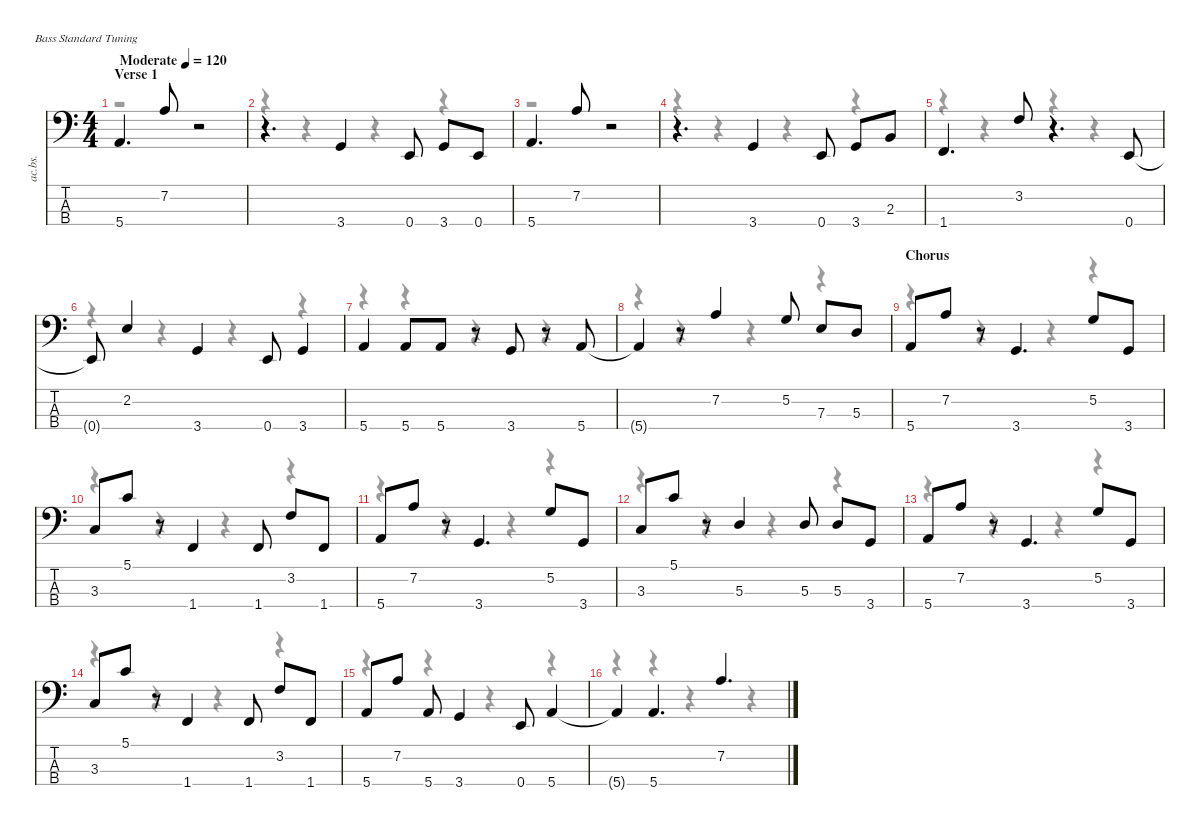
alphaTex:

\defaultSystemsLayout 4
\hideDynamics
\bracketExtendMode nobrackets
\track ("Bass" "ac.bs.") {instrument acousticbass}
\staff {score tabs}
\tuning (G2 D2 A1 E1)
\voice
\ts (4 4)
\beaming (8 2 2 2 2)
\section ("" "Verse 1")
\tempo (120 "Moderate")
\clef f4
\ks c
5.4.4{d dy ff instrument acousticbass} 7.2.8 r.2 |
r.4{d} 3.4.4 0.4.8 3.4.8 0.4.8 |
5.4.4{d} 7.2.8 r.2 |
r.4{d} 3.4.4 0.4.8 3.4.8 2.3.8 |
1.4.4{d} 3.2.8 r.4{d} 0.4.8 |
0.4{t}.8 2.2.4 3.4.4 0.4.8 3.4.4 |
5.4.4 5.4.8 5.4.8 r.8 3.4.8 r.8 5.4.8 |
5.4{t}.4 r.8 7.2.4 5.2.8 7.3.8 5.3.8 |
\section ("" "Chorus")
5.4.8 7.2.8 r.8 3.4.4{d} 5.2.8 3.4.8 |
3.3.8 5.1.8 r.8 1.4.4 1.4.8 3.2.8 1.4.8 |
5.4.8 7.2.8 r.8 3.4.4{d} 5.2.8 3.4.8 |
3.3.8 5.1.8 r.8 5.3.4 5.3.8 5.3.8 3.4.8 |
5.4.8 7.2.8 r.8 3.4.4{d} 5.2.8 3.4.8 |
3.3.8 5.1.8 r.8 1.4.4 1.4.8 3.2.8 1.4.8 |
5.4.8 7.2.8 5.4.8 3.4.4 0.4.8 5.4.4 |
5.4{t}.4 5.4.4{d} 7.2.4{d}
\voice
\clef f4
\ottava regular
\simile none
\ks c
r.1{dy mf} |
r.4 r.4 r.4 r.4 |
r.1 |
r.4 r.4 r.4 r.4 |
r.4 r.4 r.4 r.4 |
r.4 r.4 r.4 r.4 |
r.4 r.4 r.4 r.4 |
r.4 r.4 r.4 r.4 |
r.4 r.4 r.4 r.4 |
r.4 r.4 r.4 r.4 |
r.4 r.4 r.4 r.4 |
r.4 r.4 r.4 r.4 |
r.4 r.4 r.4 r.4 |
r.4 r.4 r.4 r.4 |
r.4 r.4 r.4 r.4 |
r.4 r.4 r.4 r.4
